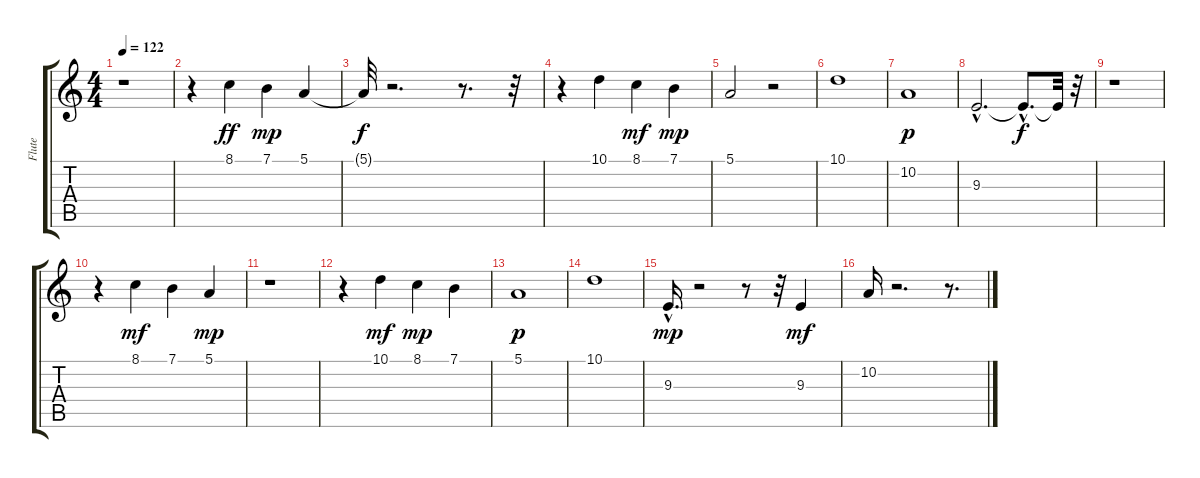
\track ("Flute" "Flute") {instrument flute}
\staff {score tabs}
\tuning (E4 B3 G3 D3 A2 E2) {hide}
\ts (4 4)
\tempo 122
\clef g2
\ks c
r.1{dy ff} |
r.4 8.1.4 7.1.4{dy mp} 5.1.4 |
5.1{t}.32{dy f} r.2{d} r.8{d} r.32 |
r.4 10.1.4 8.1.4{dy mf} 7.1.4{dy mp} |
5.1.2 r.2 |
10.1.1 |
10.2.1{dy p} |
9.3{hac}.2{d} 9.3{hac t}.8{d dy f} 9.3{t}.32 r.32 |
r.1 |
r.4 8.1.4{dy mf} 7.1.4 5.1.4{dy mp} |
r.1 |
r.4 10.1.4{dy mf} 8.1.4{dy mp} 7.1.4 |
5.1.1{dy p} |
10.1.1 |
9.3{hac}.16{d dy mp} r.2 r.8 r.32 9.3.4{dy mf} |
10.2.16 r.2{d} r.8{d}
